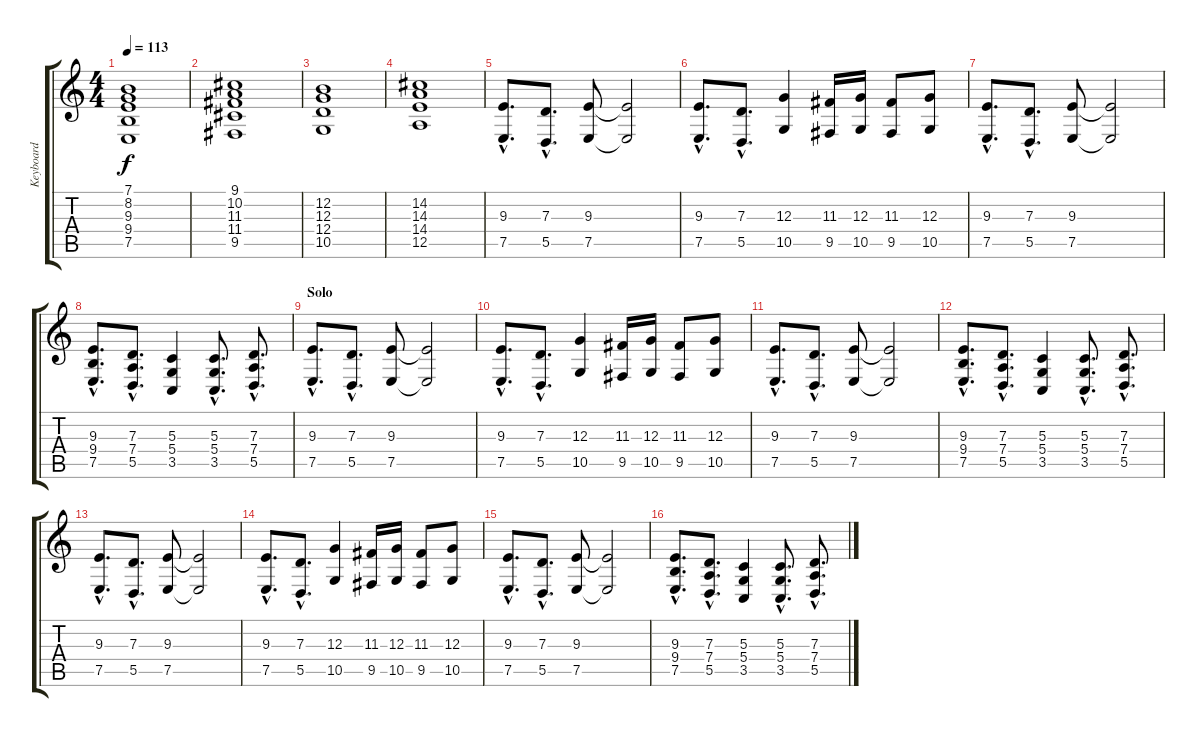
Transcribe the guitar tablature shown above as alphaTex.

\track ("Keyboard" "Keyboard") {instrument choiraahs}
\staff {score tabs}
\tuning (E4 B3 G3 D3 A2 E2) {hide}
\ts (4 4)
\tempo 113
\clef g2
\ks c
(7.1 8.2 9.3 9.4 7.5).1{dy f} |
(9.1 10.2 11.3 11.4 9.5).1 |
(12.2 12.3 12.4 10.5).1 |
(14.2 14.3 14.4 12.5).1 |
(9.3{hac} 7.5{hac}).8{d} (7.3{hac} 5.5{hac}).8{d} (9.3 7.5).8 (9.3{t} 7.5{t}).2 |
(9.3{hac} 7.5{hac}).8{d} (7.3{hac} 5.5{hac}).8{d} (12.3 10.5).4 (11.3 9.5).16 (12.3 10.5).16 (11.3 9.5).8 (12.3 10.5).8 |
(9.3{hac} 7.5{hac}).8{d} (7.3{hac} 5.5{hac}).8{d} (9.3 7.5).8 (9.3{t} 7.5{t}).2 |
(9.3{hac} 9.4{hac} 7.5{hac}).8{d} (7.3{hac} 7.4{hac} 5.5{hac}).8{d} (5.3 5.4 3.5).4 (5.3{hac} 5.4{hac} 3.5{hac}).8{d} (7.3{hac} 7.4{hac} 5.5{hac}).8{d} |
\section ("" "Solo")
(9.3{hac} 7.5{hac}).8{d volume 9} (7.3{hac} 5.5{hac}).8{d} (9.3 7.5).8 (9.3{t} 7.5{t}).2 |
(9.3{hac} 7.5{hac}).8{d} (7.3{hac} 5.5{hac}).8{d} (12.3 10.5).4 (11.3 9.5).16 (12.3 10.5).16 (11.3 9.5).8 (12.3 10.5).8 |
(9.3{hac} 7.5{hac}).8{d} (7.3{hac} 5.5{hac}).8{d} (9.3 7.5).8 (9.3{t} 7.5{t}).2 |
(9.3{hac} 9.4{hac} 7.5{hac}).8{d} (7.3{hac} 7.4{hac} 5.5{hac}).8{d} (5.3 5.4 3.5).4 (5.3{hac} 5.4{hac} 3.5{hac}).8{d} (7.3{hac} 7.4{hac} 5.5{hac}).8{d} |
(9.3{hac} 7.5{hac}).8{d} (7.3{hac} 5.5{hac}).8{d} (9.3 7.5).8 (9.3{t} 7.5{t}).2 |
(9.3{hac} 7.5{hac}).8{d} (7.3{hac} 5.5{hac}).8{d} (12.3 10.5).4 (11.3 9.5).16 (12.3 10.5).16 (11.3 9.5).8 (12.3 10.5).8 |
(9.3{hac} 7.5{hac}).8{d} (7.3{hac} 5.5{hac}).8{d} (9.3 7.5).8 (9.3{t} 7.5{t}).2 |
(9.3{hac} 9.4{hac} 7.5{hac}).8{d} (7.3{hac} 7.4{hac} 5.5{hac}).8{d} (5.3 5.4 3.5).4 (5.3{hac} 5.4{hac} 3.5{hac}).8{d} (7.3{hac} 7.4{hac} 5.5{hac}).8{d}
